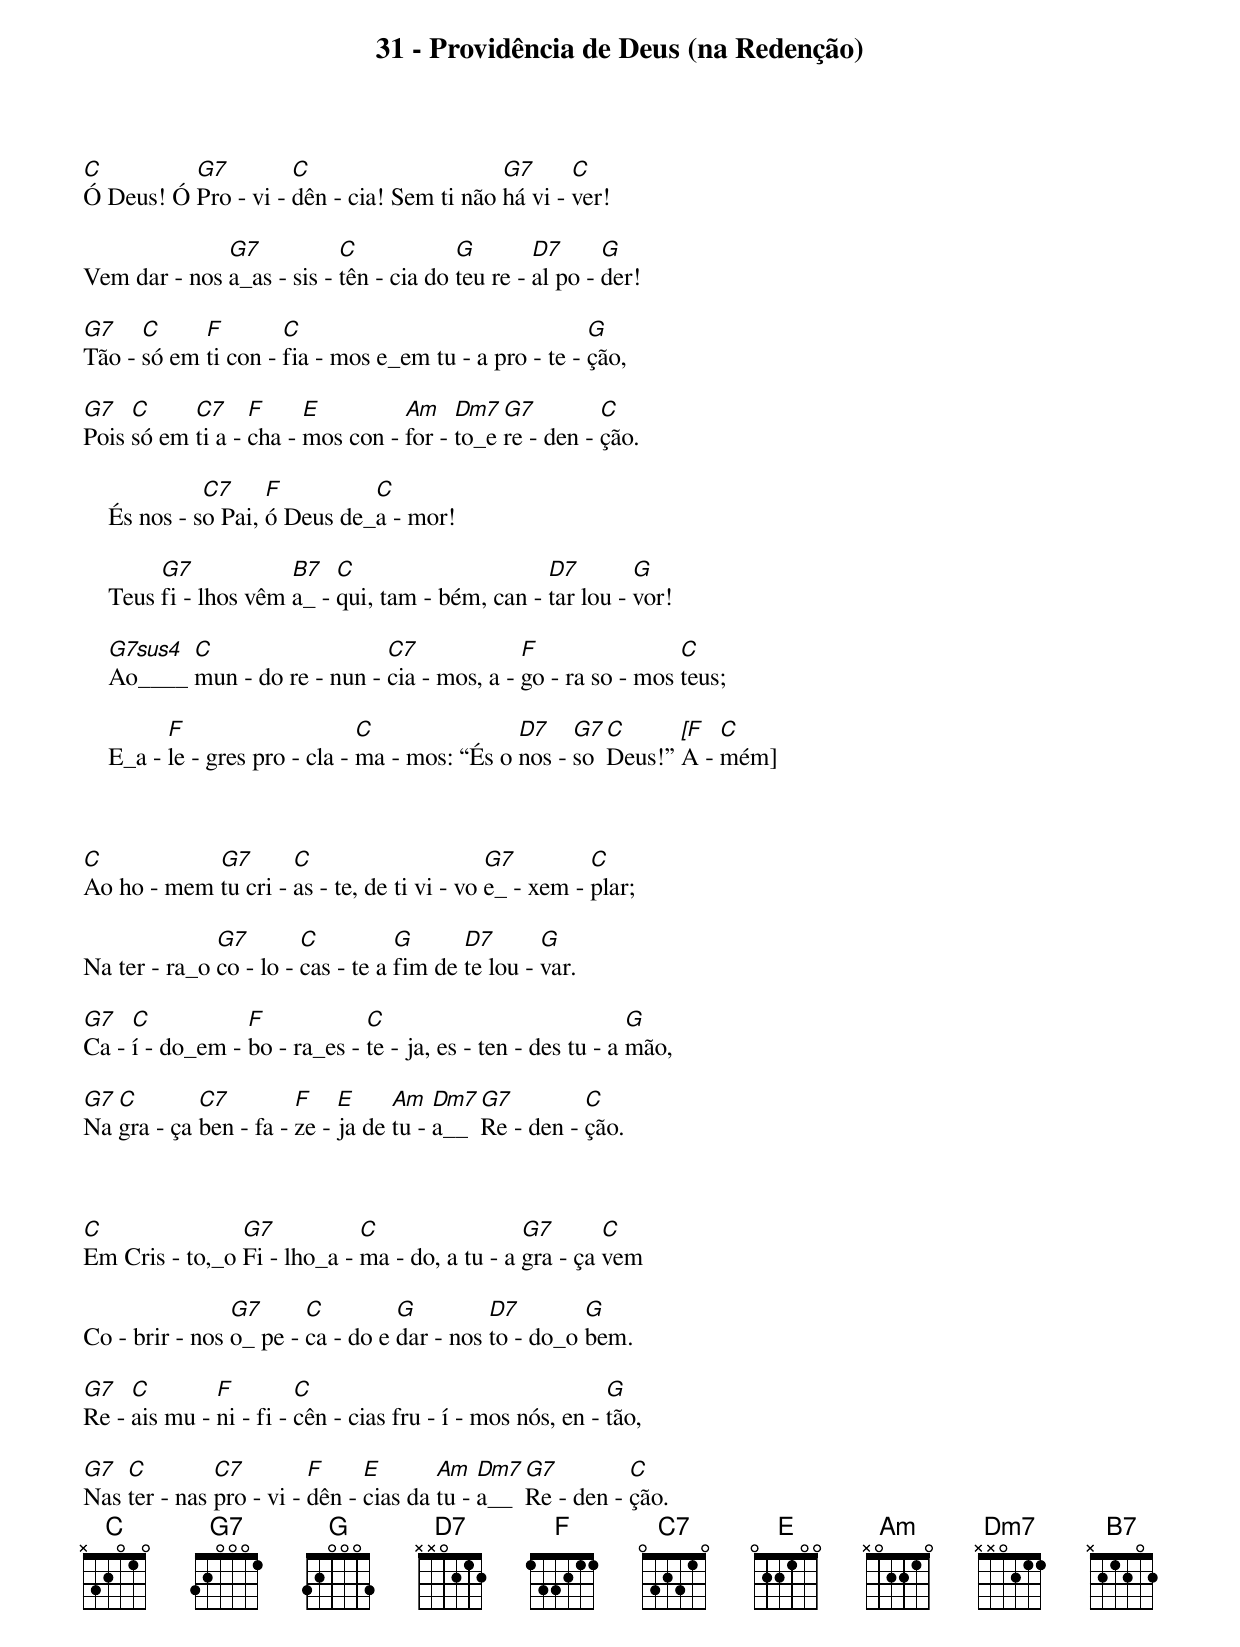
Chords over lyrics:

31 - Providência de Deus (na Redenção)

C         G7         C                     G7      C
Ó Deus! Ó Pro - vi - dên - cia! Sem ti não há vi - ver!

              G7           C            G        D7      G
Vem dar - nos a_as - sis - tên - cia do teu re - al po - der!

G7    C     F        C                                G
Tão - só em ti con - fia - mos e_em tu - a pro - te - ção,

G7   C     C7     F     E         Am    Dm7  G7         C
Pois só em ti a - cha - mos con - for - to_e re - den - ção.

              C7     F         C
    És nos - so Pai, ó Deus de_a - mor!

         G7            B7   C                     D7        G
    Teus fi - lhos vêm a_ - qui, tam - bém, can - tar lou - vor!

    G7sus4 C                   C7             F                C
    Ao____ mun - do re - nun - cia - mos, a - go - ra so - mos teus;

          F                     C               D7    G7 C       F   C
    E_a - le - gres pro - cla - ma - mos: “És o nos - so Deus!” [A - mém]



C           G7       C                      G7         C
Ao ho - mem tu cri - as - te, de ti vi - vo e_ - xem - plar;

              G7        C          G      D7       G
Na ter - ra_o co - lo - cas - te a fim de te lou - var.

G7   C           F            C                              G
Ca - í - do_em - bo - ra_es - te - ja, es - ten - des tu - a mão,

G7 C        C7         F    E     Am   Dm7 G7         C
Na gra - ça ben - fa - ze - ja de tu - a__ Re - den - ção.



C               G7           C                 G7       C
Em Cris - to,_o Fi - lho_a - ma - do, a tu - a gra - ça vem

                G7      C         G         D7        G
Co - brir - nos o_ pe - ca - do e dar - nos to - do_o bem.

G7   C        F         C                                  G
Re - ais mu - ni - fi - cên - cias fru - í - mos nós, en - tão,

G7  C         C7         F     E       Am   Dm7 G7         C
Nas ter - nas pro - vi - dên - cias da tu - a__ Re - den - ção.
